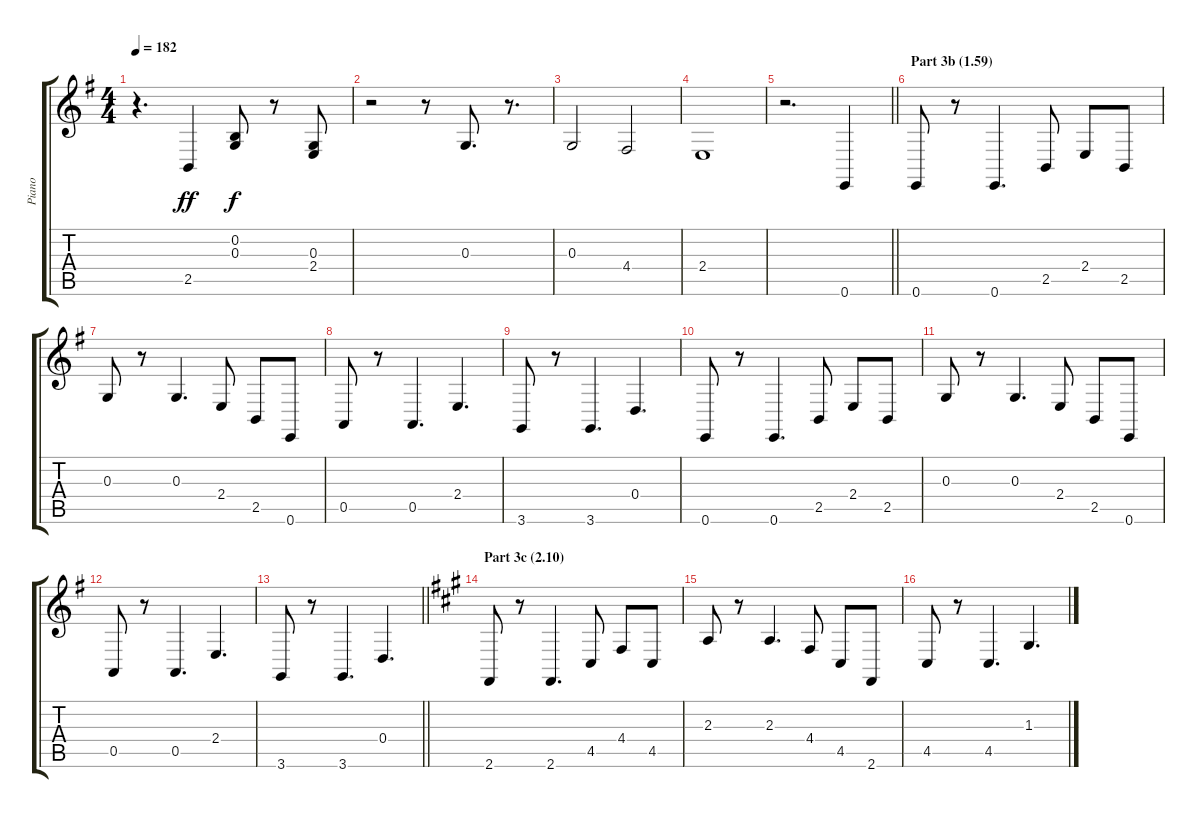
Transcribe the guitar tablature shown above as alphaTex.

\track ("Piano" "Piano") {instrument electricpiano1}
\staff {score tabs}
\tuning (E4 B3 G3 D3 A2 E2) {hide}
\ts (4 4)
\tempo 182
\clef g2
\ks g
r.4{d dy f} 2.5.4{dy ff} (0.2 0.3).8{dy f} r.8 (0.3 2.4).8 |
r.2 r.8 0.3.8{d} r.8{d} |
0.3.2 4.4.2 |
2.4.1 |
\barLineRight lightlight
r.2{d} 0.6.4 |
\section ("" "Part 3b (1.59)")
0.6.8 r.8 0.6.4{d} 2.5.8 2.4.8 2.5.8 |
0.3.8 r.8 0.3.4{d} 2.4.8 2.5.8 0.6.8 |
0.5.8 r.8 0.5.4{d} 2.4.4{d} |
3.6.8 r.8 3.6.4{d} 0.4.4{d} |
0.6.8 r.8 0.6.4{d} 2.5.8 2.4.8 2.5.8 |
0.3.8 r.8 0.3.4{d} 2.4.8 2.5.8 0.6.8 |
0.5.8 r.8 0.5.4{d} 2.4.4{d} |
\barLineRight lightlight
3.6.8 r.8 3.6.4{d} 0.4.4{d} |
\section ("" "Part 3c (2.10)")
\ks a
2.6.8 r.8 2.6.4{d} 4.5.8 4.4.8 4.5.8 |
2.3.8 r.8 2.3.4{d} 4.4.8 4.5.8 2.6.8 |
4.5.8 r.8 4.5.4{d} 1.3.4{d}
